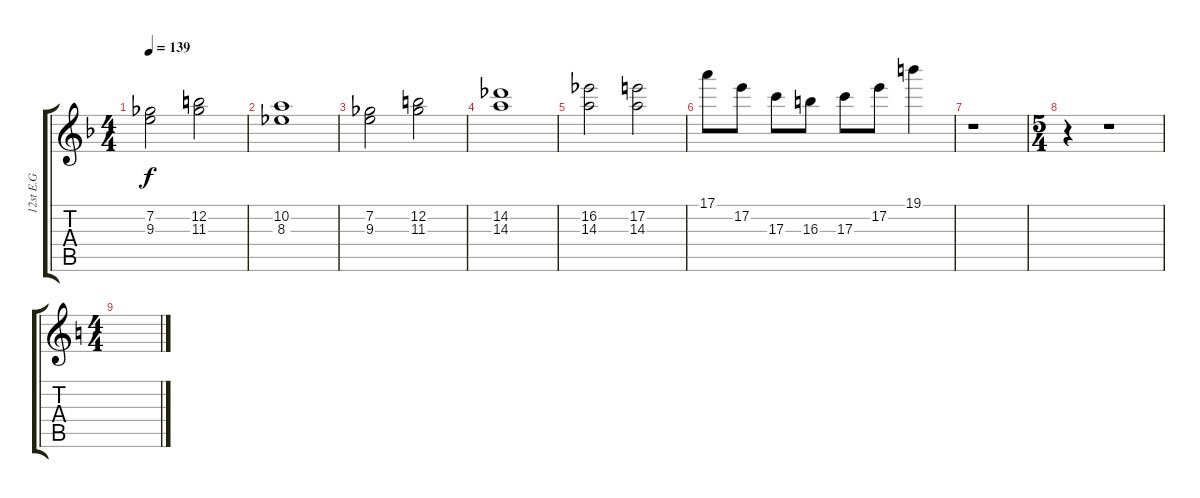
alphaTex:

\track ("12st E.G" "12st E.G") {instrument electricguitarclean}
\staff {score tabs}
\tuning (E4 B3 G3 D3 A2 E2) {hide}
\ts (4 4)
\tempo 139
\clef g2
\ks f
(7.2 9.3).2{dy f} (12.2 11.3).2 |
(10.2 8.3).1 |
(7.2 9.3).2 (12.2 11.3).2 |
(14.2 14.3).1 |
(16.2 14.3).2 (17.2 14.3).2 |
17.1.8 17.2.8 17.3.8 16.3.8 17.3.8 17.2.8 19.1.4 |
r.1 |
\ts (5 4)
r.4 r.1 |
\ts (4 4)
\ks c
